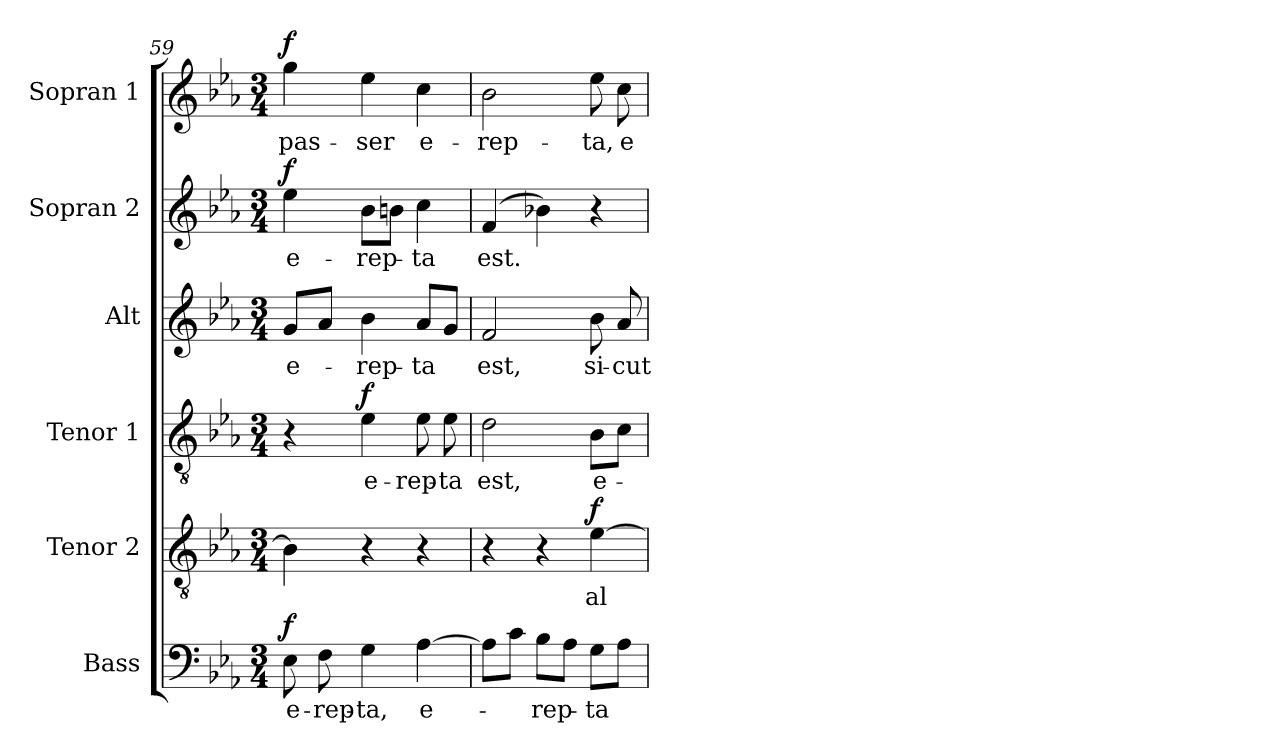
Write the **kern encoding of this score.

**kern	**text	**dynam	**kern	**text	**dynam	**kern	**text	**dynam	**kern	**text	**kern	**text	**dynam	**kern	**text	**dynam
*part6	*part6	*part6	*part5	*part5	*part5	*part4	*part4	*part4	*part3	*part3	*part2	*part2	*part2	*part1	*part1	*part1
*staff6	*staff6	*staff6	*staff5	*staff5	*staff5	*staff4	*staff4	*staff4	*staff3	*staff3	*staff2	*staff2	*staff2	*staff1	*staff1	*staff1
*I"Bass	*	*	*I"Tenor 2	*	*	*I"Tenor 1	*	*	*I"Alt	*	*I"Sopran 2	*	*	*I"Sopran 1	*	*
*I'B.	*	*	*I'T. 2	*	*	*I'T. 1	*	*	*I'A.	*	*I'S. 2	*	*	*I'S. 1	*	*
!!LO:LB:g=z
*clefF4	*	*	*clefGv2	*	*	*clefGv2	*	*	*clefG2	*	*clefG2	*	*	*clefG2	*	*
*k[b-e-a-]	*	*	*k[b-e-a-]	*	*	*k[b-e-a-]	*	*	*k[b-e-a-]	*	*k[b-e-a-]	*	*	*k[b-e-a-]	*	*
*E-:	*	*	*E-:	*	*	*E-:	*	*	*E-:	*	*E-:	*	*	*E-:	*	*
*M3/4	*	*	*M3/4	*	*	*M3/4	*	*	*M3/4	*	*M3/4	*	*	*M3/4	*	*
=59	=59	=59	=59	=59	=59	=59	=59	=59	=59	=59	=59	=59	=59	=59	=59	=59
!	!LO:LY:b	!LO:DY:a	!	!	!	!	!	!	!	!LO:LY:b	!	!LO:LY:b	!LO:DY:a	!	!LO:LY:b	!LO:DY:a
8E-\	e-	f	4B-\]	.	.	4r	.	.	8g/L	e-	4ee-\	e-	f	4gg\	pas-	f
!	!LO:LY:b	!	!	!	!	!	!	!	!	!	!	!	!	!	!	!
8F\	-rep-	.	.	.	.	.	.	.	8a-/J	.	.	.	.	.	.	.
!	!LO:LY:b	!	!	!	!	!	!LO:LY:b	!LO:DY:a	!	!LO:LY:b	!	!LO:LY:b	!	!	!LO:LY:b	!
4G\	-ta,	.	4r	.	.	4e-\	e-	f	4b-\	-rep-	8b-\L	-rep-	.	4ee-\	-ser	.
.	.	.	.	.	.	.	.	.	.	.	8bn\J	.	.	.	.	.
!	!LO:LY:b	!	!	!	!	!	!LO:LY:b	!	!	!LO:LY:b	!	!LO:LY:b	!	!	!LO:LY:b	!
[4A-\	e-	.	4r	.	.	8e-\	-rep-	.	8a-/L	-ta	4cc\	-ta	.	4cc\	e-	.
!	!	!	!	!	!	!	!LO:LY:b	!	!	!	!	!	!	!	!	!
.	.	.	.	.	.	8e-\	-ta	.	8g/J	.	.	.	.	.	.	.
=60	=60	=60	=60	=60	=60	=60	=60	=60	=60	=60	=60	=60	=60	=60	=60	=60
!	!	!	!	!	!	!	!LO:LY:b	!	!	!LO:LY:b	!	!LO:LY:b	!	!	!LO:LY:b	!
8A-\L]	.	.	4r	.	.	2d\	est,	.	2f/	est,	(4f/	est.	.	2b-\	-rep-	.
8c\J	.	.	.	.	.	.	.	.	.	.	.	.	.	.	.	.
!	!LO:LY:b	!	!	!	!	!	!	!	!	!	!	!	!	!	!	!
8B-\L	-rep-	.	4r	.	.	.	.	.	.	.	4b-X\)	.	.	.	.	.
8A-\J	.	.	.	.	.	.	.	.	.	.	.	.	.	.	.	.
!	!LO:LY:b	!	!	!LO:LY:b	!LO:DY:a	!	!LO:LY:b	!	!	!LO:LY:b	!	!	!	!	!LO:LY:b	!
8G\L	-ta	.	[4e-\	al-	f	8B-\L	e-	.	8b-\	si-	4r	.	.	8ee-\	-ta,	.
!	!	!	!	!	!	!	!	!	!	!LO:LY:b	!	!	!	!	!LO:LY:b	!
8A-\J	.	.	.	.	.	8c\J	.	.	8a-/	-cut	.	.	.	8cc\	e-	.
=	=	=	=	=	=	=	=	=	=	=	=	=	=	=	=	=
*-	*-	*-	*-	*-	*-	*-	*-	*-	*-	*-	*-	*-	*-	*-	*-	*-
